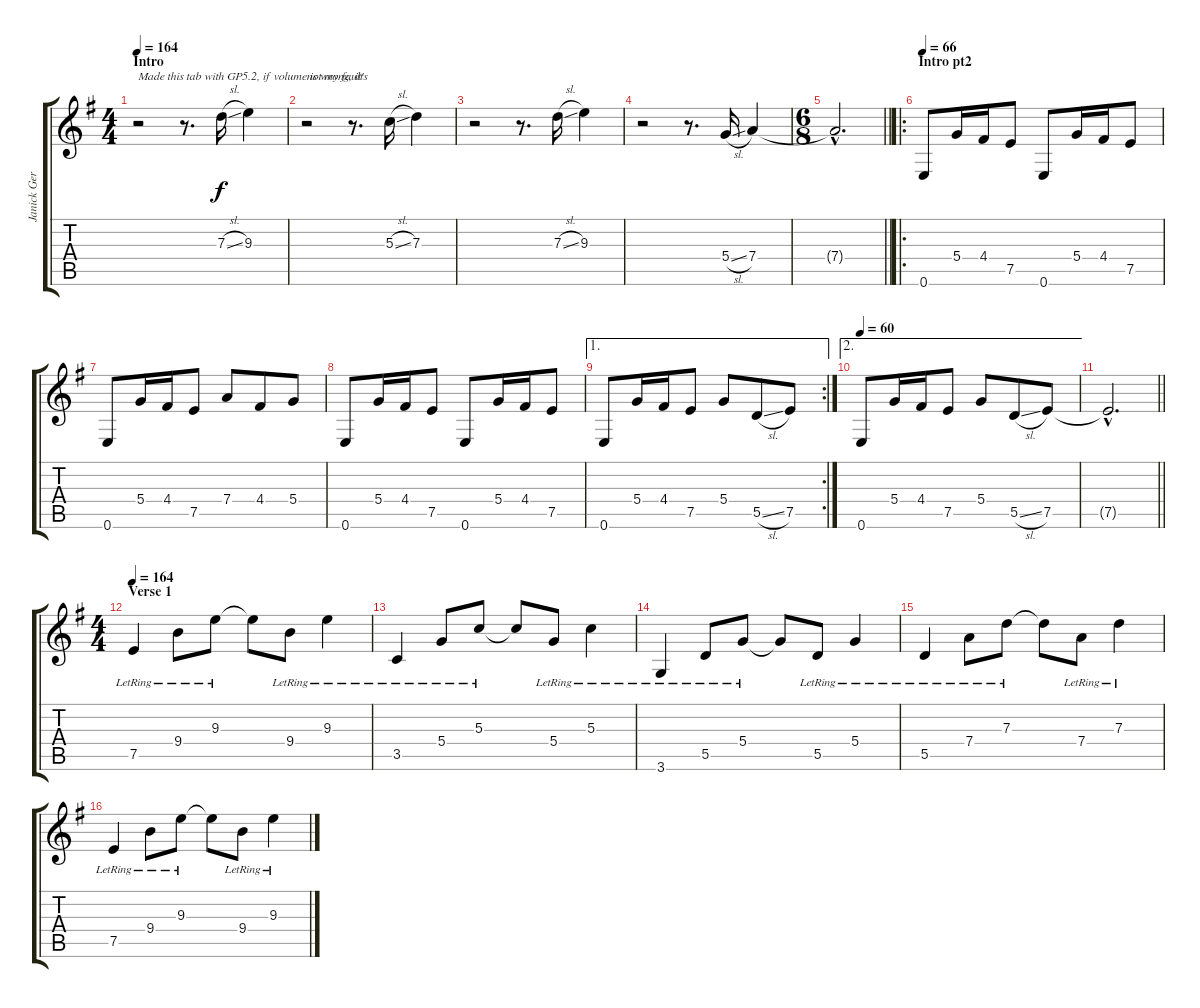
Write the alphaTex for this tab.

\track ("Janick Gers" "Janick Ger") {instrument electricguitarclean}
\staff {score tabs}
\tuning (E4 B3 G3 D3 A2 E2) {hide}
\ts (4 4)
\section ("" "Intro")
\tempo 164
\tempo 60
\tempo 164
\clef g2
\ks eminor
r.2{txt "Made this tab with GP5.2, if volume is wrong, it's" dy f instrument electricguitarclean} r.8{d} 7.3{sl}.16 9.3.4 |
r.2{txt "not my fault"} r.8{d} 5.3{sl}.16 7.3.4 |
r.2 r.8{d} 7.3{sl}.16 9.3.4 |
r.2 r.8{d} 5.4{sl}.16 7.4.4 |
\ts (6 8)
\barLineRight lightlight
7.4{hac t}.2{d} |
\ro
\section ("" "Intro pt2")
\tempo 66
0.6.8 5.4.16 4.4.16 7.5.8 0.6.8 5.4.16 4.4.16 7.5.8 |
0.6.8 5.4.16 4.4.16 7.5.8 7.4.8 4.4.8 5.4.8 |
0.6.8 5.4.16 4.4.16 7.5.8 0.6.8 5.4.16 4.4.16 7.5.8 |
\ae 1
\rc 2
0.6.8 5.4.16 4.4.16 7.5.8 5.4.8 5.5{sl}.8 7.5.8 |
\ae 2
\tempo 60
0.6.8 5.4.16 4.4.16 7.5.8 5.4.8 5.5{sl}.8 7.5.8 |
\barLineRight lightlight
7.5{hac t}.2{d} |
\ts (4 4)
\section ("" "Verse 1")
\tempo 164
7.5{lr}.4 9.4{lr}.8 9.3{lr}.8 9.3{t}.8 9.4{lr}.8 9.3{lr}.4 |
3.5{lr}.4 5.4{lr}.8 5.3{lr}.8 5.3{t}.8 5.4{lr}.8 5.3{lr}.4 |
3.6{lr}.4 5.5{lr}.8 5.4{lr}.8 5.4{t}.8 5.5{lr}.8 5.4{lr}.4 |
5.5{lr}.4 7.4{lr}.8 7.3{lr}.8 7.3{t}.8 7.4{lr}.8 7.3{lr}.4 |
7.5{lr}.4 9.4{lr}.8 9.3{lr}.8 9.3{t}.8 9.4{lr}.8 9.3{lr}.4
